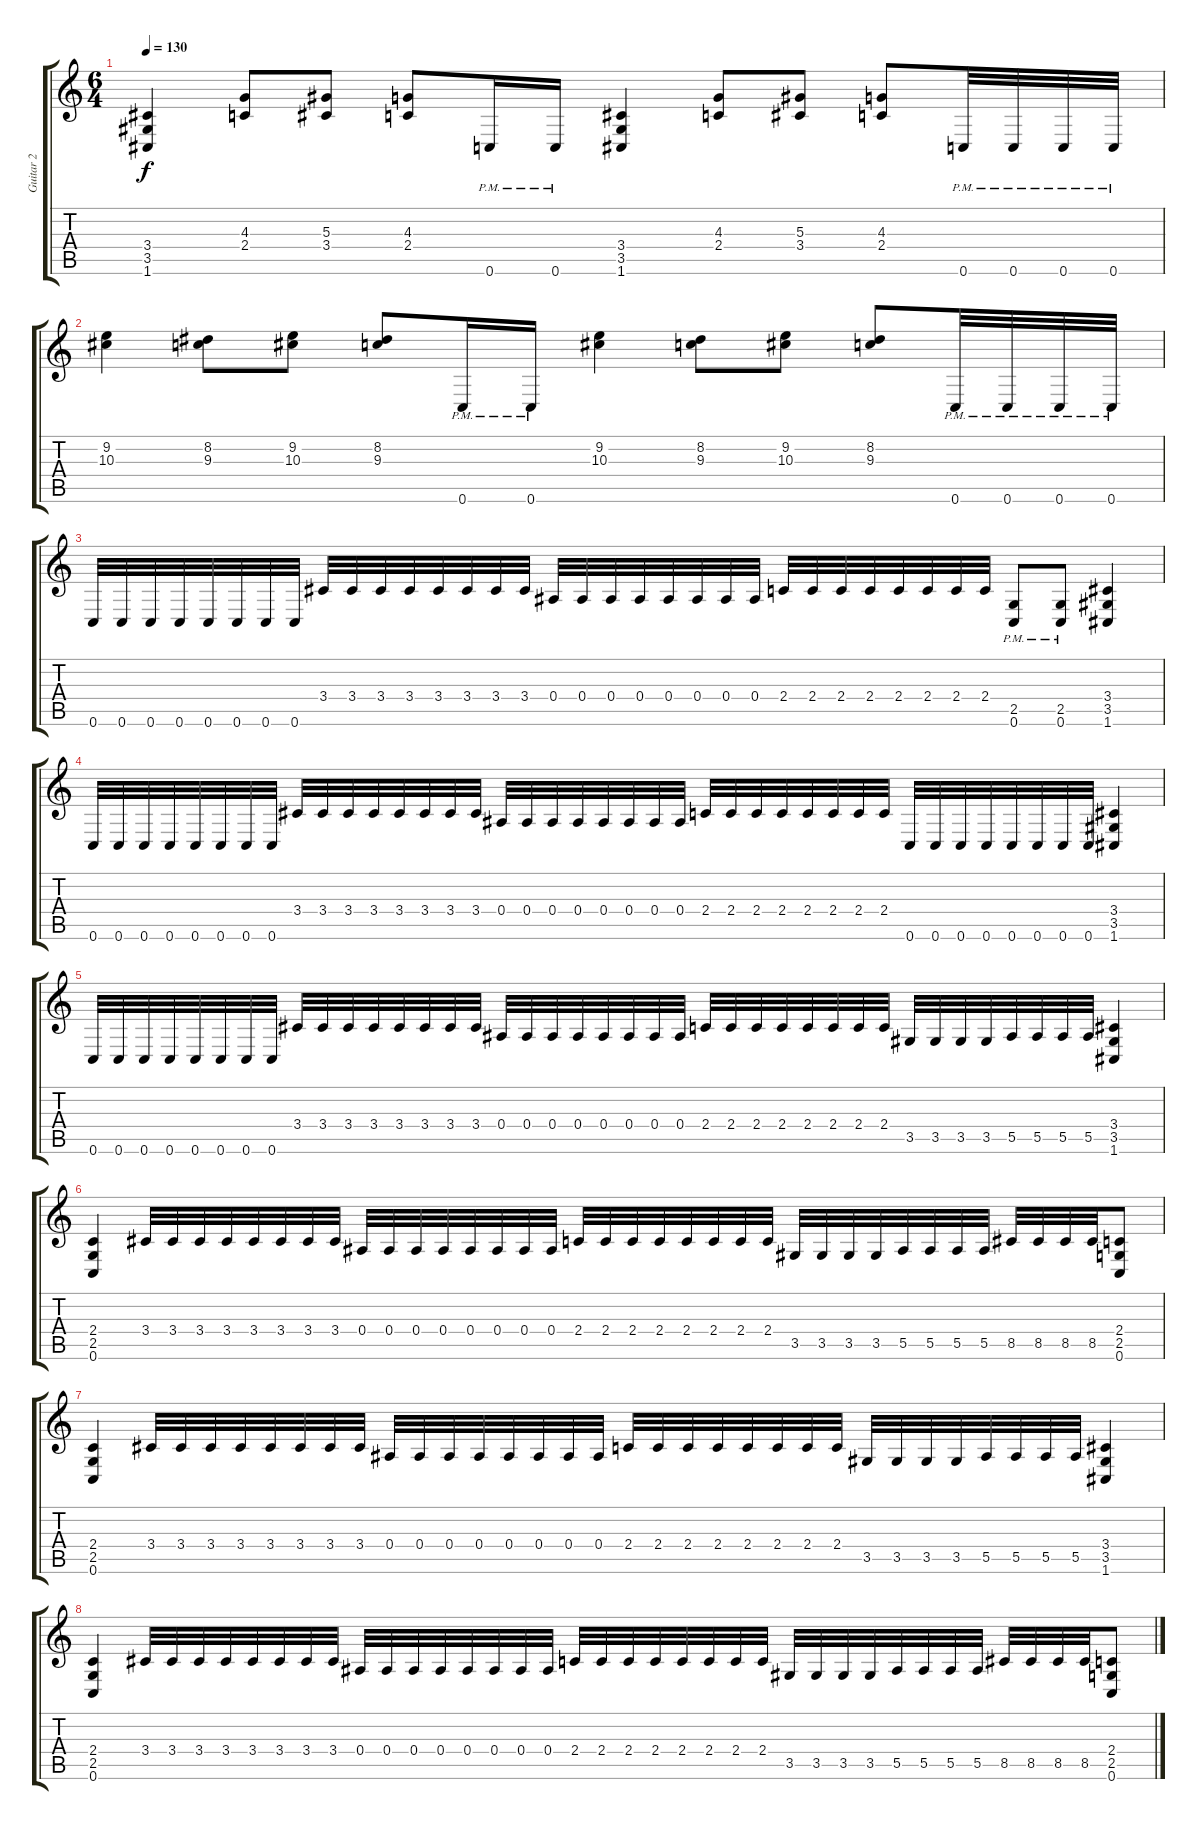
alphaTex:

\track ("Guitar 2" "Guitar 2") {instrument distortionguitar}
\staff {score tabs}
\tuning (C4 G3 Eb3 Bb2 F2 C2) {hide}
\ts (6 4)
\tempo 130
\clef g2
\ks c
(3.4 3.5 1.6).4{dy f} (4.3 2.4).8 (5.3 3.4).8 (4.3 2.4).8 0.6{pm}.16 0.6{pm}.16 (3.4 3.5 1.6).4 (4.3 2.4).8 (5.3 3.4).8 (4.3 2.4).8 0.6{pm}.32 0.6{pm}.32 0.6{pm}.32 0.6{pm}.32 |
(9.2 10.3).4 (8.2 9.3).8 (9.2 10.3).8 (8.2 9.3).8 0.6{pm}.16 0.6{pm}.16 (9.2 10.3).4 (8.2 9.3).8 (9.2 10.3).8 (8.2 9.3).8 0.6{pm}.32 0.6{pm}.32 0.6{pm}.32 0.6{pm}.32 |
0.6.32 0.6.32 0.6.32 0.6.32 0.6.32 0.6.32 0.6.32 0.6.32 3.4.32 3.4.32 3.4.32 3.4.32 3.4.32 3.4.32 3.4.32 3.4.32 0.4.32 0.4.32 0.4.32 0.4.32 0.4.32 0.4.32 0.4.32 0.4.32 2.4.32 2.4.32 2.4.32 2.4.32 2.4.32 2.4.32 2.4.32 2.4.32 (2.5{pm} 0.6{pm}).8 (2.5{pm} 0.6{pm}).8 (3.4 3.5 1.6).4 |
0.6.32 0.6.32 0.6.32 0.6.32 0.6.32 0.6.32 0.6.32 0.6.32 3.4.32 3.4.32 3.4.32 3.4.32 3.4.32 3.4.32 3.4.32 3.4.32 0.4.32 0.4.32 0.4.32 0.4.32 0.4.32 0.4.32 0.4.32 0.4.32 2.4.32 2.4.32 2.4.32 2.4.32 2.4.32 2.4.32 2.4.32 2.4.32 0.6.32 0.6.32 0.6.32 0.6.32 0.6.32 0.6.32 0.6.32 0.6.32 (3.4 3.5 1.6).4 |
0.6.32 0.6.32 0.6.32 0.6.32 0.6.32 0.6.32 0.6.32 0.6.32 3.4.32 3.4.32 3.4.32 3.4.32 3.4.32 3.4.32 3.4.32 3.4.32 0.4.32 0.4.32 0.4.32 0.4.32 0.4.32 0.4.32 0.4.32 0.4.32 2.4.32 2.4.32 2.4.32 2.4.32 2.4.32 2.4.32 2.4.32 2.4.32 3.5.32 3.5.32 3.5.32 3.5.32 5.5.32 5.5.32 5.5.32 5.5.32 (3.4 3.5 1.6).4 |
(2.4 2.5 0.6).4 3.4.32 3.4.32 3.4.32 3.4.32 3.4.32 3.4.32 3.4.32 3.4.32 0.4.32 0.4.32 0.4.32 0.4.32 0.4.32 0.4.32 0.4.32 0.4.32 2.4.32 2.4.32 2.4.32 2.4.32 2.4.32 2.4.32 2.4.32 2.4.32 3.5.32 3.5.32 3.5.32 3.5.32 5.5.32 5.5.32 5.5.32 5.5.32 8.5.32 8.5.32 8.5.32 8.5.32 (2.4 2.5 0.6).8 |
(2.4 2.5 0.6).4 3.4.32 3.4.32 3.4.32 3.4.32 3.4.32 3.4.32 3.4.32 3.4.32 0.4.32 0.4.32 0.4.32 0.4.32 0.4.32 0.4.32 0.4.32 0.4.32 2.4.32 2.4.32 2.4.32 2.4.32 2.4.32 2.4.32 2.4.32 2.4.32 3.5.32 3.5.32 3.5.32 3.5.32 5.5.32 5.5.32 5.5.32 5.5.32 (3.4 3.5 1.6).4 |
(2.4 2.5 0.6).4 3.4.32 3.4.32 3.4.32 3.4.32 3.4.32 3.4.32 3.4.32 3.4.32 0.4.32 0.4.32 0.4.32 0.4.32 0.4.32 0.4.32 0.4.32 0.4.32 2.4.32 2.4.32 2.4.32 2.4.32 2.4.32 2.4.32 2.4.32 2.4.32 3.5.32 3.5.32 3.5.32 3.5.32 5.5.32 5.5.32 5.5.32 5.5.32 8.5.32 8.5.32 8.5.32 8.5.32 (2.4 2.5 0.6).8
